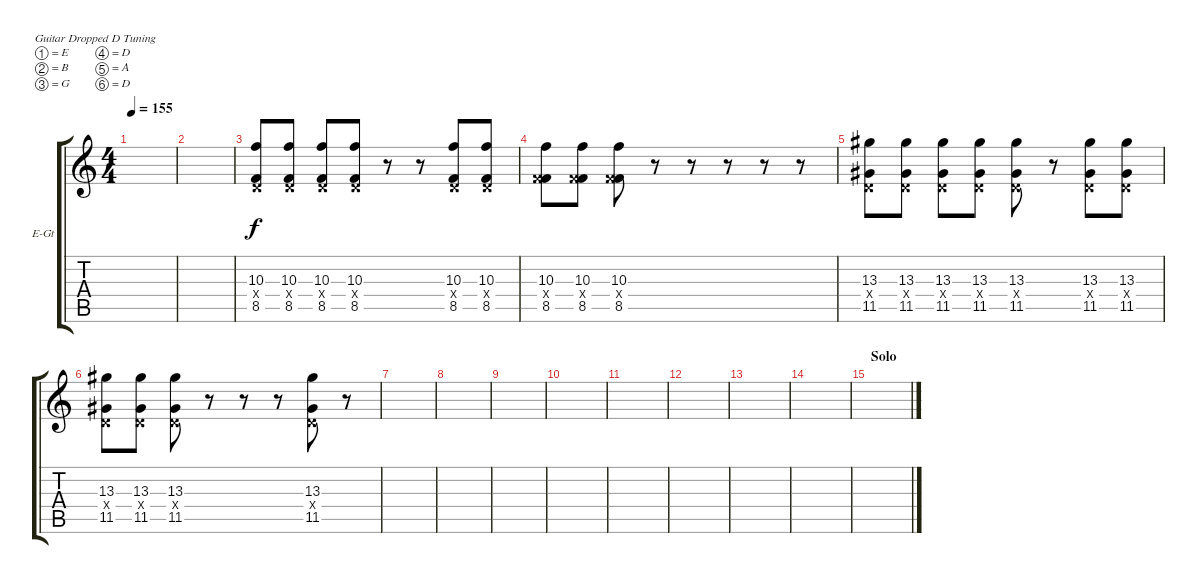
\defaultSystemsLayout 4
\bracketExtendMode groupsimilarinstruments
\firstSystemTrackNameOrientation horizontal
\otherSystemsTrackNameOrientation horizontal
\track ("Extra-SOLO" "E-Gt") {instrument distortionguitar}
\staff {score tabs}
\tuning (E4 B3 G3 D3 A2 D2)
\ts (4 4)
\tempo 155
\clef g2
\scale
0.333333
\ks c
|
\scale
0.333333 |
\scale
0.333333 (8.5 10.3 0.4{x}).8 (8.5 10.3 0.4{x}).8 (8.5 10.3 0.4{x}).8 (8.5 10.3 0.4{x}).8 r.8 r.8 (8.5 10.3 0.4{x}).8 (8.5 10.3 0.4{x}).8 |
\scale
0.333333 (8.5 3.4{x} 10.3).8 (8.5 3.4{x} 10.3).8 (8.5 3.4{x} 10.3).8 r.8 r.8 r.8 r.8 r.8 |
\scale
0.333333 (11.5 13.3 0.4{x}).8 (11.5 13.3 0.4{x}).8 (11.5 13.3 0.4{x}).8 (11.5 13.3 0.4{x}).8 (11.5 13.3 0.4{x}).8 r.8 (11.5 13.3 0.4{x}).8 (11.5 13.3 0.4{x}).8 |
\scale
0.333333 (11.5 13.3 0.4{x}).8 (11.5 13.3 0.4{x}).8 (11.5 13.3 0.4{x}).8 r.8 r.8 r.8 (11.5 0.4{x} 13.3).8 r.8 |
\scale
0.333333 |
\scale
0.333333 |
\scale
0.333333 |
\scale
0.333333 |
\scale
0.333333 |
\scale
0.333333 |
\scale
0.333333 |
\scale
0.333333 |
\section ("" "Solo")
\scale
0.333333 |
\scale
0.333333
